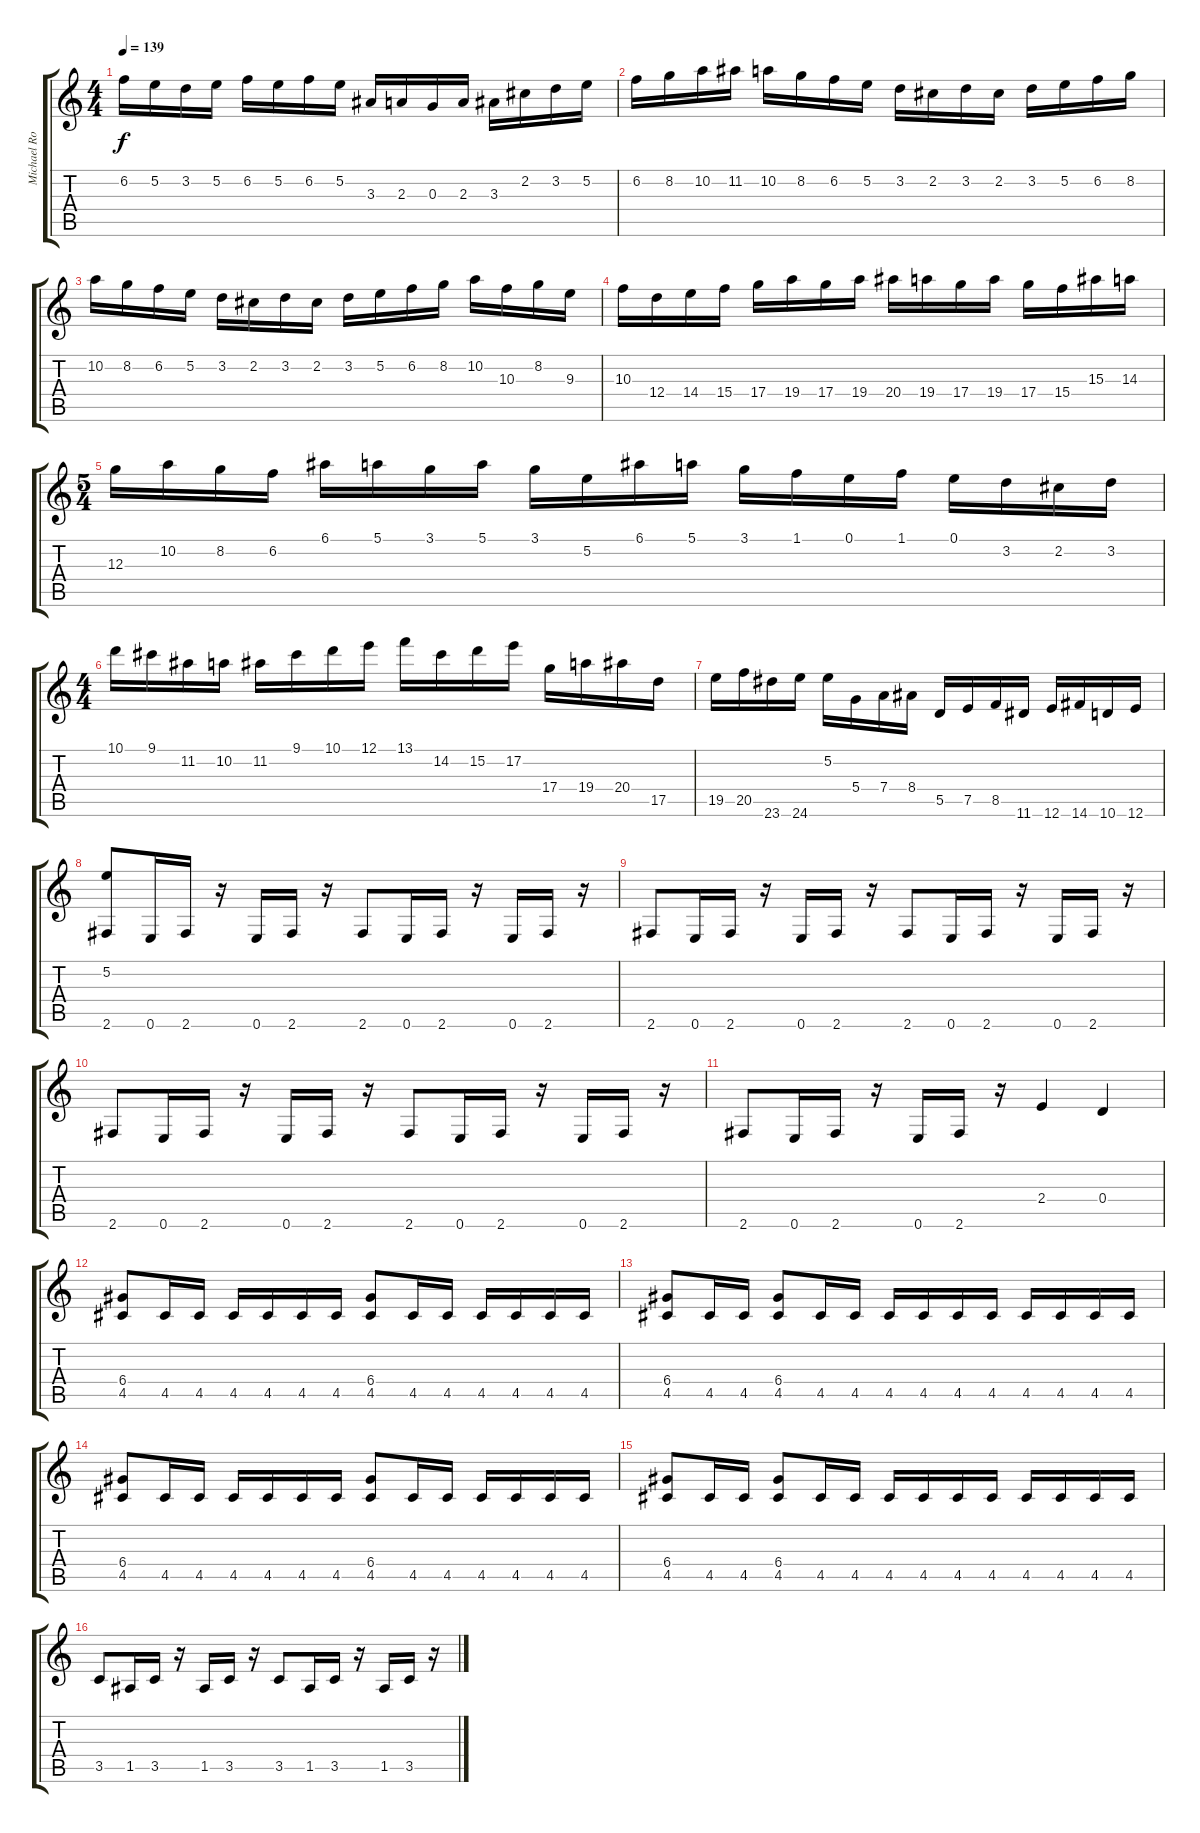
\track ("Michael Romeo" "Michael Ro") {instrument distortionguitar}
\staff {score tabs}
\tuning (E4 B3 G3 D3 A2 E2) {hide}
\ts (4 4)
\tempo 139
\clef g2
\ks c
6.2.16{dy f} 5.2.16 3.2.16 5.2.16 6.2.16 5.2.16 6.2.16 5.2.16 3.3.16 2.3.16 0.3.16 2.3.16 3.3.16 2.2.16 3.2.16 5.2.16 |
6.2.16 8.2.16 10.2.16 11.2.16 10.2.16 8.2.16 6.2.16 5.2.16 3.2.16 2.2.16 3.2.16 2.2.16 3.2.16 5.2.16 6.2.16 8.2.16 |
10.2.16 8.2.16 6.2.16 5.2.16 3.2.16 2.2.16 3.2.16 2.2.16 3.2.16 5.2.16 6.2.16 8.2.16 10.2.16 10.3.16 8.2.16 9.3.16 |
10.3.16 12.4.16 14.4.16 15.4.16 17.4.16 19.4.16 17.4.16 19.4.16 20.4.16 19.4.16 17.4.16 19.4.16 17.4.16 15.4.16 15.3.16 14.3.16 |
\ts (5 4)
12.3.16 10.2.16 8.2.16 6.2.16 6.1.16 5.1.16 3.1.16 5.1.16 3.1.16 5.2.16 6.1.16 5.1.16 3.1.16 1.1.16 0.1.16 1.1.16 0.1.16 3.2.16 2.2.16 3.2.16 |
\ts (4 4)
10.1.16 9.1.16 11.2.16 10.2.16 11.2.16 9.1.16 10.1.16 12.1.16 13.1.16 14.2.16 15.2.16 17.2.16 17.4.16 19.4.16 20.4.16 17.5.16 |
19.5.16 20.5.16 23.6.16 24.6.16 5.2.16 5.4.16 7.4.16 8.4.16 5.5.16 7.5.16 8.5.16 11.6.16 12.6.16 14.6.16 10.6.16 12.6.16 |
(5.2 2.6).8 0.6.16 2.6.16 r.16 0.6.16 2.6.16 r.16 2.6.8 0.6.16 2.6.16 r.16 0.6.16 2.6.16 r.16 |
2.6.8 0.6.16 2.6.16 r.16 0.6.16 2.6.16 r.16 2.6.8 0.6.16 2.6.16 r.16 0.6.16 2.6.16 r.16 |
2.6.8 0.6.16 2.6.16 r.16 0.6.16 2.6.16 r.16 2.6.8 0.6.16 2.6.16 r.16 0.6.16 2.6.16 r.16 |
2.6.8 0.6.16 2.6.16 r.16 0.6.16 2.6.16 r.16 2.4.4 0.4.4 |
(6.4 4.5).8 4.5.16 4.5.16 4.5.16 4.5.16 4.5.16 4.5.16 (6.4 4.5).8 4.5.16 4.5.16 4.5.16 4.5.16 4.5.16 4.5.16 |
(6.4 4.5).8 4.5.16 4.5.16 (6.4 4.5).8 4.5.16 4.5.16 4.5.16 4.5.16 4.5.16 4.5.16 4.5.16 4.5.16 4.5.16 4.5.16 |
(6.4 4.5).8 4.5.16 4.5.16 4.5.16 4.5.16 4.5.16 4.5.16 (6.4 4.5).8 4.5.16 4.5.16 4.5.16 4.5.16 4.5.16 4.5.16 |
(6.4 4.5).8 4.5.16 4.5.16 (6.4 4.5).8 4.5.16 4.5.16 4.5.16 4.5.16 4.5.16 4.5.16 4.5.16 4.5.16 4.5.16 4.5.16 |
3.5.8 1.5.16 3.5.16 r.16 1.5.16 3.5.16 r.16 3.5.8 1.5.16 3.5.16 r.16 1.5.16 3.5.16 r.16
